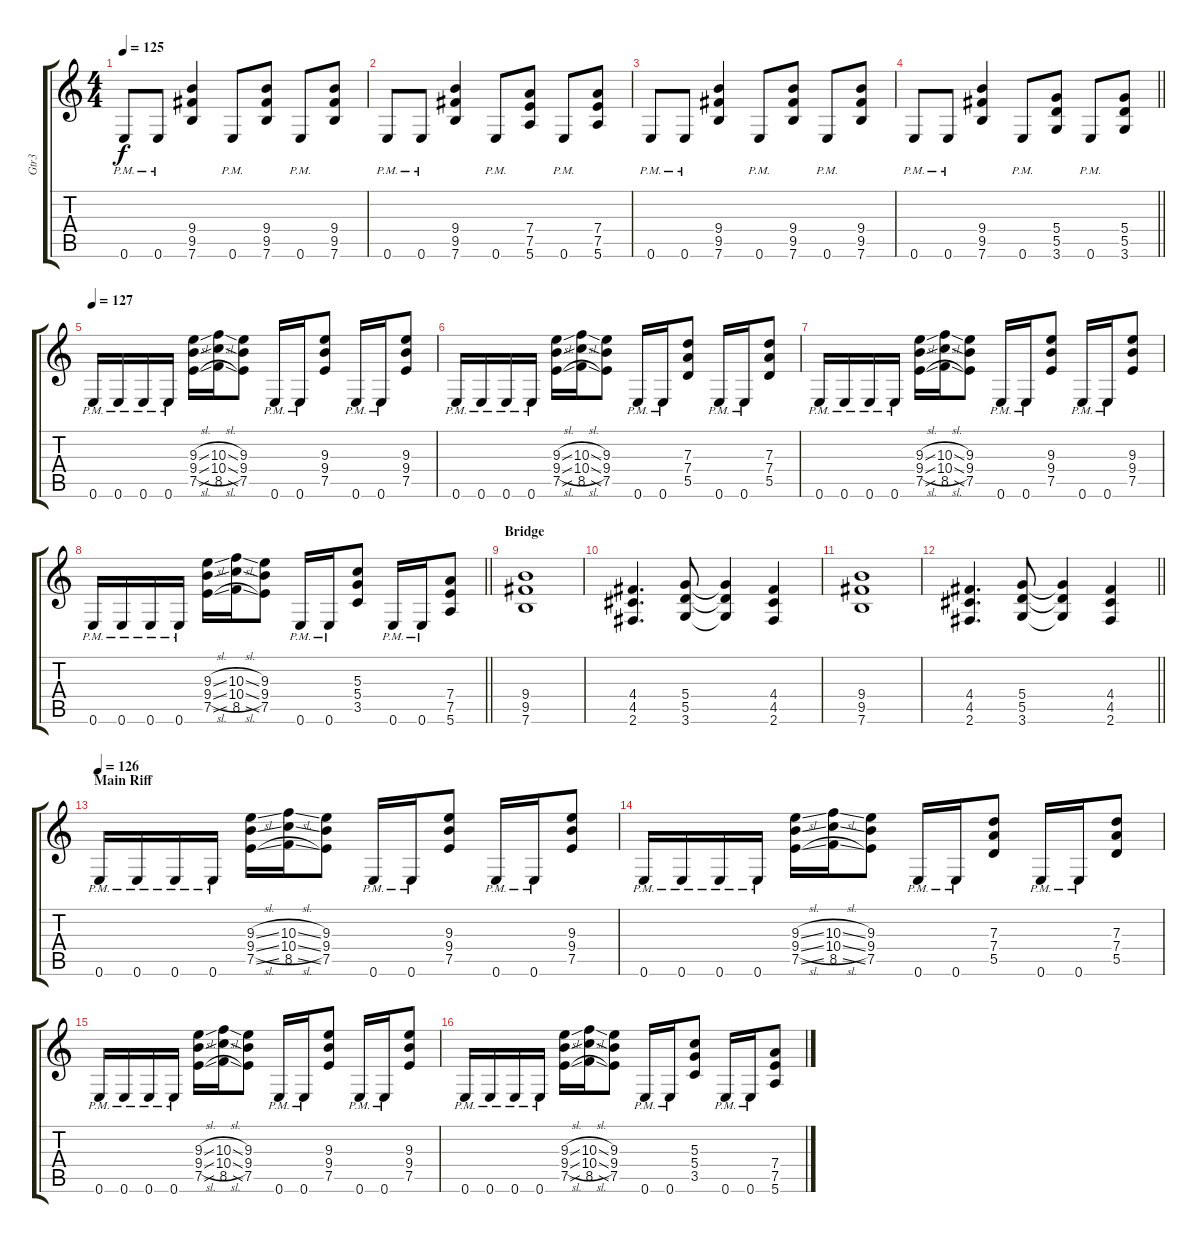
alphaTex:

\track ("Gtr3" "Gtr3") {instrument distortionguitar}
\staff {score tabs}
\tuning (E4 B3 G3 D3 A2 E2) {hide}
\ts (4 4)
\tempo 125
\clef g2
\ks c
0.6{pm}.8{dy f} 0.6{pm}.8 (9.4 9.5 7.6).4 0.6{pm}.8 (9.4 9.5 7.6).8 0.6{pm}.8 (9.4 9.5 7.6).8 |
0.6{pm}.8 0.6{pm}.8 (9.4 9.5 7.6).4 0.6{pm}.8 (7.4 7.5 5.6).8 0.6{pm}.8 (7.4 7.5 5.6).8 |
0.6{pm}.8 0.6{pm}.8 (9.4 9.5 7.6).4 0.6{pm}.8 (9.4 9.5 7.6).8 0.6{pm}.8 (9.4 9.5 7.6).8 |
\barLineRight lightlight
0.6{pm}.8 0.6{pm}.8 (9.4 9.5 7.6).4 0.6{pm}.8 (5.4 5.5 3.6).8 0.6{pm}.8 (5.4 5.5 3.6).8 |
\tempo 127
0.6{pm}.16 0.6{pm}.16 0.6{pm}.16 0.6{pm}.16 (9.3{sl} 9.4{sl} 7.5{sl}).16 (10.3{sl} 10.4{sl} 8.5{sl}).16 (9.3 9.4 7.5).8 0.6{pm}.16 0.6{pm}.16 (9.3 9.4 7.5).8 0.6{pm}.16 0.6{pm}.16 (9.3 9.4 7.5).8 |
0.6{pm}.16 0.6{pm}.16 0.6{pm}.16 0.6{pm}.16 (9.3{sl} 9.4{sl} 7.5{sl}).16 (10.3{sl} 10.4{sl} 8.5{sl}).16 (9.3 9.4 7.5).8 0.6{pm}.16 0.6{pm}.16 (7.3 7.4 5.5).8 0.6{pm}.16 0.6{pm}.16 (7.3 7.4 5.5).8 |
0.6{pm}.16 0.6{pm}.16 0.6{pm}.16 0.6{pm}.16 (9.3{sl} 9.4{sl} 7.5{sl}).16 (10.3{sl} 10.4{sl} 8.5{sl}).16 (9.3 9.4 7.5).8 0.6{pm}.16 0.6{pm}.16 (9.3 9.4 7.5).8 0.6{pm}.16 0.6{pm}.16 (9.3 9.4 7.5).8 |
\barLineRight lightlight
0.6{pm}.16 0.6{pm}.16 0.6{pm}.16 0.6{pm}.16 (9.3{sl} 9.4{sl} 7.5{sl}).16 (10.3{sl} 10.4{sl} 8.5{sl}).16 (9.3 9.4 7.5).8 0.6{pm}.16 0.6{pm}.16 (5.3 5.4 3.5).8 0.6{pm}.16 0.6{pm}.16 (7.4 7.5 5.6).8 |
\section ("" "Bridge")
(9.4 9.5 7.6).1 |
(4.4 4.5 2.6).4{d} (5.4 5.5 3.6).8 (5.4{t} 5.5{t} 3.6{t}).4 (4.4 4.5 2.6).4 |
(9.4 9.5 7.6).1 |
\barLineRight lightlight
(4.4 4.5 2.6).4{d} (5.4 5.5 3.6).8 (5.4{t} 5.5{t} 3.6{t}).4 (4.4 4.5 2.6).4 |
\section ("" "Main Riff")
\tempo 126
0.6{pm}.16 0.6{pm}.16 0.6{pm}.16 0.6{pm}.16 (9.3{sl} 9.4{sl} 7.5{sl}).16 (10.3{sl} 10.4{sl} 8.5{sl}).16 (9.3 9.4 7.5).8 0.6{pm}.16 0.6{pm}.16 (9.3 9.4 7.5).8 0.6{pm}.16 0.6{pm}.16 (9.3 9.4 7.5).8 |
0.6{pm}.16 0.6{pm}.16 0.6{pm}.16 0.6{pm}.16 (9.3{sl} 9.4{sl} 7.5{sl}).16 (10.3{sl} 10.4{sl} 8.5{sl}).16 (9.3 9.4 7.5).8 0.6{pm}.16 0.6{pm}.16 (7.3 7.4 5.5).8 0.6{pm}.16 0.6{pm}.16 (7.3 7.4 5.5).8 |
0.6{pm}.16 0.6{pm}.16 0.6{pm}.16 0.6{pm}.16 (9.3{sl} 9.4{sl} 7.5{sl}).16 (10.3{sl} 10.4{sl} 8.5{sl}).16 (9.3 9.4 7.5).8 0.6{pm}.16 0.6{pm}.16 (9.3 9.4 7.5).8 0.6{pm}.16 0.6{pm}.16 (9.3 9.4 7.5).8 |
0.6{pm}.16 0.6{pm}.16 0.6{pm}.16 0.6{pm}.16 (9.3{sl} 9.4{sl} 7.5{sl}).16 (10.3{sl} 10.4{sl} 8.5{sl}).16 (9.3 9.4 7.5).8 0.6{pm}.16 0.6{pm}.16 (5.3 5.4 3.5).8 0.6{pm}.16 0.6{pm}.16 (7.4 7.5 5.6).8
